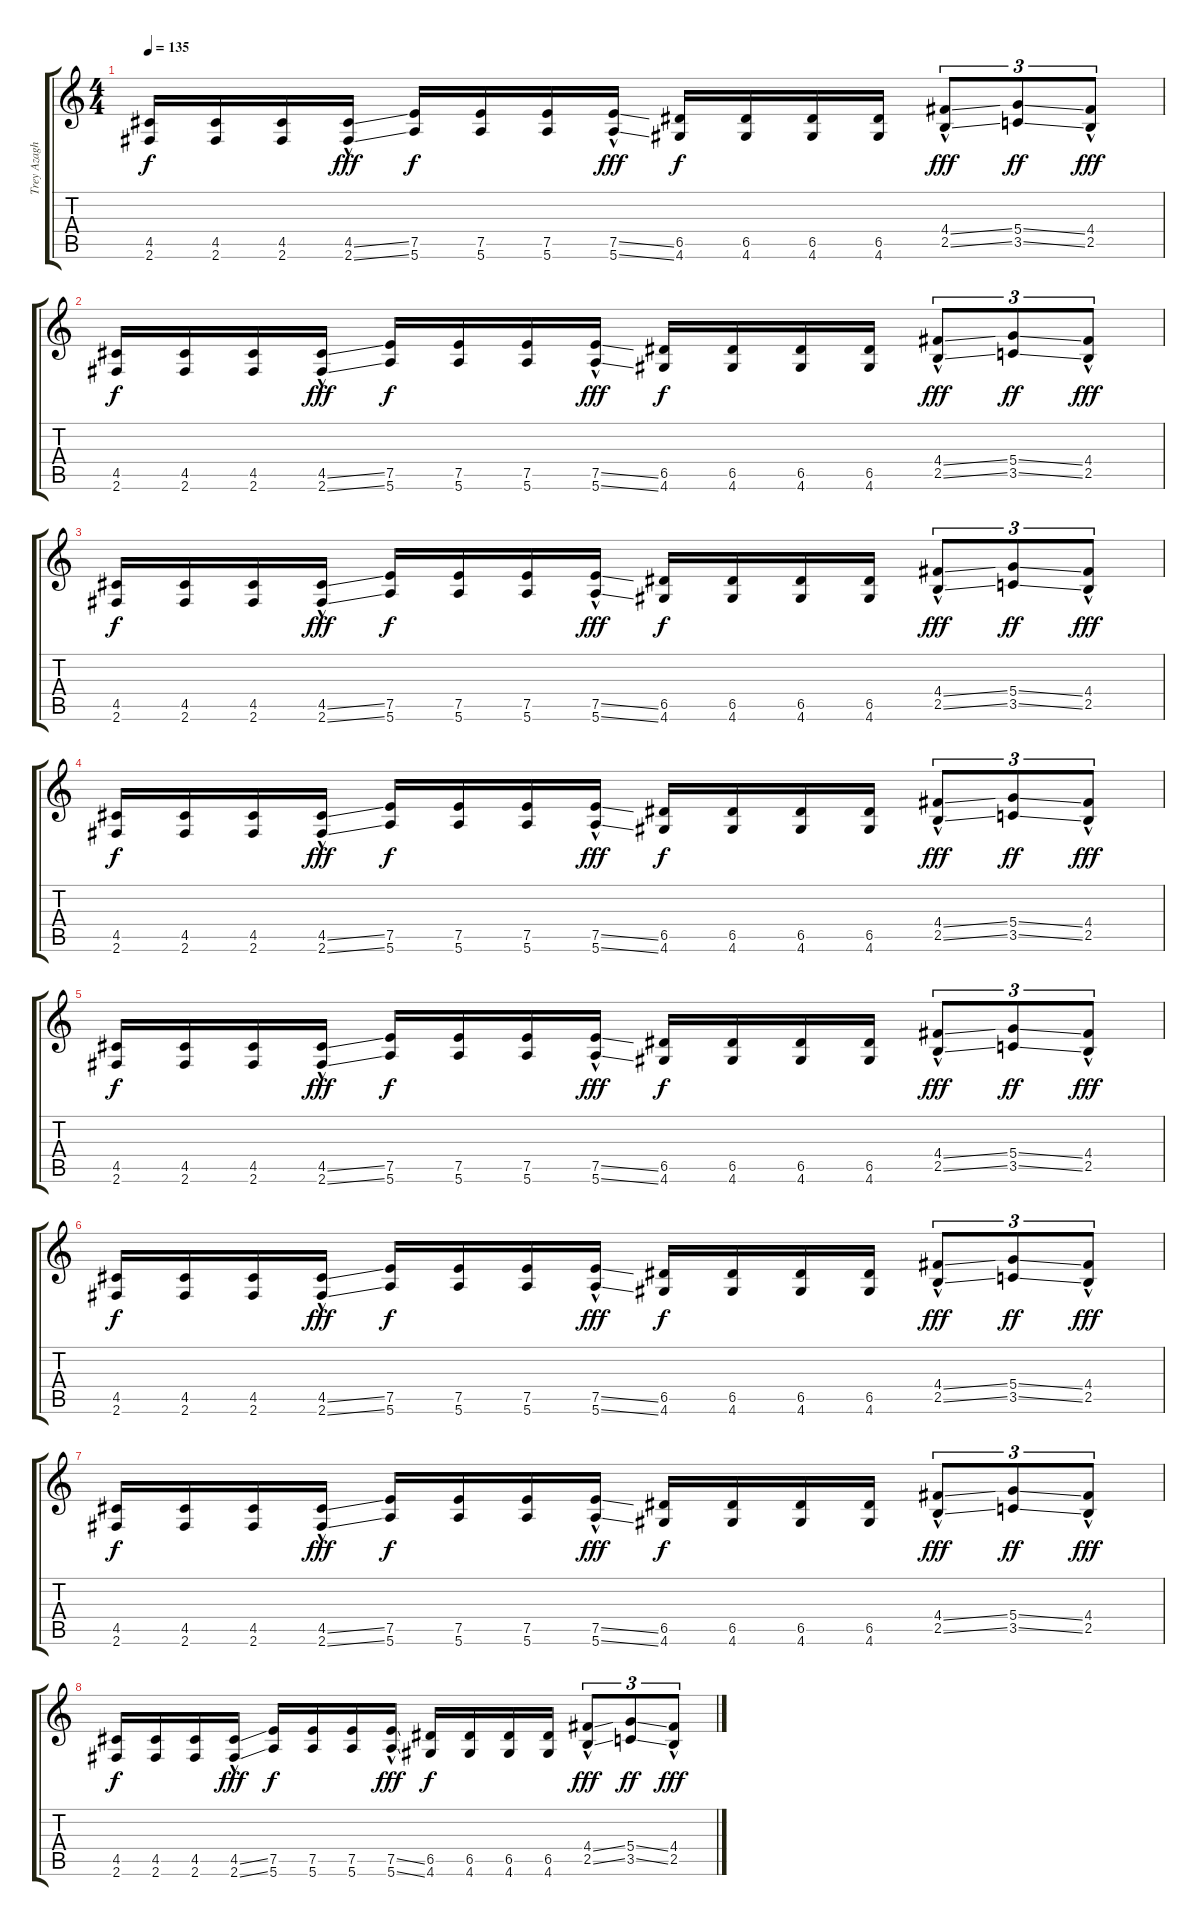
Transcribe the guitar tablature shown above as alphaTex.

\track ("Trey Azaghtoth" "Trey Azagh") {instrument distortionguitar}
\staff {score tabs}
\tuning (E4 B3 G3 D3 A2 E2) {hide}
\ts (4 4)
\tempo 135
\clef g2
\ks c
(4.5 2.6).16{dy f} (4.5 2.6).16 (4.5 2.6).16 (4.5{ss hac} 2.6{ss hac}).16{dy fff} (7.5 5.6).16{dy f} (7.5 5.6).16 (7.5 5.6).16 (7.5{ss hac} 5.6{ss hac}).16{dy fff} (6.5 4.6).16{dy f} (6.5 4.6).16 (6.5 4.6).16 (6.5 4.6).16 (4.4{ss hac} 2.5{ss hac}).8{tu (3 2) dy fff} (5.4{ss} 3.5{ss}).8{tu (3 2) dy ff} (4.4{hac} 2.5{hac}).8{tu (3 2) dy fff} |
(4.5 2.6).16{dy f} (4.5 2.6).16 (4.5 2.6).16 (4.5{ss hac} 2.6{ss hac}).16{dy fff} (7.5 5.6).16{dy f} (7.5 5.6).16 (7.5 5.6).16 (7.5{ss hac} 5.6{ss hac}).16{dy fff} (6.5 4.6).16{dy f} (6.5 4.6).16 (6.5 4.6).16 (6.5 4.6).16 (4.4{ss hac} 2.5{ss hac}).8{tu (3 2) dy fff} (5.4{ss} 3.5{ss}).8{tu (3 2) dy ff} (4.4{hac} 2.5{hac}).8{tu (3 2) dy fff} |
(4.5 2.6).16{dy f} (4.5 2.6).16 (4.5 2.6).16 (4.5{ss hac} 2.6{ss hac}).16{dy fff} (7.5 5.6).16{dy f} (7.5 5.6).16 (7.5 5.6).16 (7.5{ss hac} 5.6{ss hac}).16{dy fff} (6.5 4.6).16{dy f} (6.5 4.6).16 (6.5 4.6).16 (6.5 4.6).16 (4.4{ss hac} 2.5{ss hac}).8{tu (3 2) dy fff} (5.4{ss} 3.5{ss}).8{tu (3 2) dy ff} (4.4{hac} 2.5{hac}).8{tu (3 2) dy fff} |
(4.5 2.6).16{dy f} (4.5 2.6).16 (4.5 2.6).16 (4.5{ss hac} 2.6{ss hac}).16{dy fff} (7.5 5.6).16{dy f} (7.5 5.6).16 (7.5 5.6).16 (7.5{ss hac} 5.6{ss hac}).16{dy fff} (6.5 4.6).16{dy f} (6.5 4.6).16 (6.5 4.6).16 (6.5 4.6).16 (4.4{ss hac} 2.5{ss hac}).8{tu (3 2) dy fff} (5.4{ss} 3.5{ss}).8{tu (3 2) dy ff} (4.4{hac} 2.5{hac}).8{tu (3 2) dy fff} |
(4.5 2.6).16{dy f} (4.5 2.6).16 (4.5 2.6).16 (4.5{ss hac} 2.6{ss hac}).16{dy fff} (7.5 5.6).16{dy f} (7.5 5.6).16 (7.5 5.6).16 (7.5{ss hac} 5.6{ss hac}).16{dy fff} (6.5 4.6).16{dy f} (6.5 4.6).16 (6.5 4.6).16 (6.5 4.6).16 (4.4{ss hac} 2.5{ss hac}).8{tu (3 2) dy fff} (5.4{ss} 3.5{ss}).8{tu (3 2) dy ff} (4.4{hac} 2.5{hac}).8{tu (3 2) dy fff} |
(4.5 2.6).16{dy f} (4.5 2.6).16 (4.5 2.6).16 (4.5{ss hac} 2.6{ss hac}).16{dy fff} (7.5 5.6).16{dy f} (7.5 5.6).16 (7.5 5.6).16 (7.5{ss hac} 5.6{ss hac}).16{dy fff} (6.5 4.6).16{dy f} (6.5 4.6).16 (6.5 4.6).16 (6.5 4.6).16 (4.4{ss hac} 2.5{ss hac}).8{tu (3 2) dy fff} (5.4{ss} 3.5{ss}).8{tu (3 2) dy ff} (4.4{hac} 2.5{hac}).8{tu (3 2) dy fff} |
(4.5 2.6).16{dy f} (4.5 2.6).16 (4.5 2.6).16 (4.5{ss hac} 2.6{ss hac}).16{dy fff} (7.5 5.6).16{dy f} (7.5 5.6).16 (7.5 5.6).16 (7.5{ss hac} 5.6{ss hac}).16{dy fff} (6.5 4.6).16{dy f} (6.5 4.6).16 (6.5 4.6).16 (6.5 4.6).16 (4.4{ss hac} 2.5{ss hac}).8{tu (3 2) dy fff} (5.4{ss} 3.5{ss}).8{tu (3 2) dy ff} (4.4{hac} 2.5{hac}).8{tu (3 2) dy fff} |
(4.5 2.6).16{dy f} (4.5 2.6).16 (4.5 2.6).16 (4.5{ss hac} 2.6{ss hac}).16{dy fff} (7.5 5.6).16{dy f} (7.5 5.6).16 (7.5 5.6).16 (7.5{ss hac} 5.6{ss hac}).16{dy fff} (6.5 4.6).16{dy f} (6.5 4.6).16 (6.5 4.6).16 (6.5 4.6).16 (4.4{ss hac} 2.5{ss hac}).8{tu (3 2) dy fff} (5.4{ss} 3.5{ss}).8{tu (3 2) dy ff} (4.4{hac} 2.5{hac}).8{tu (3 2) dy fff}
